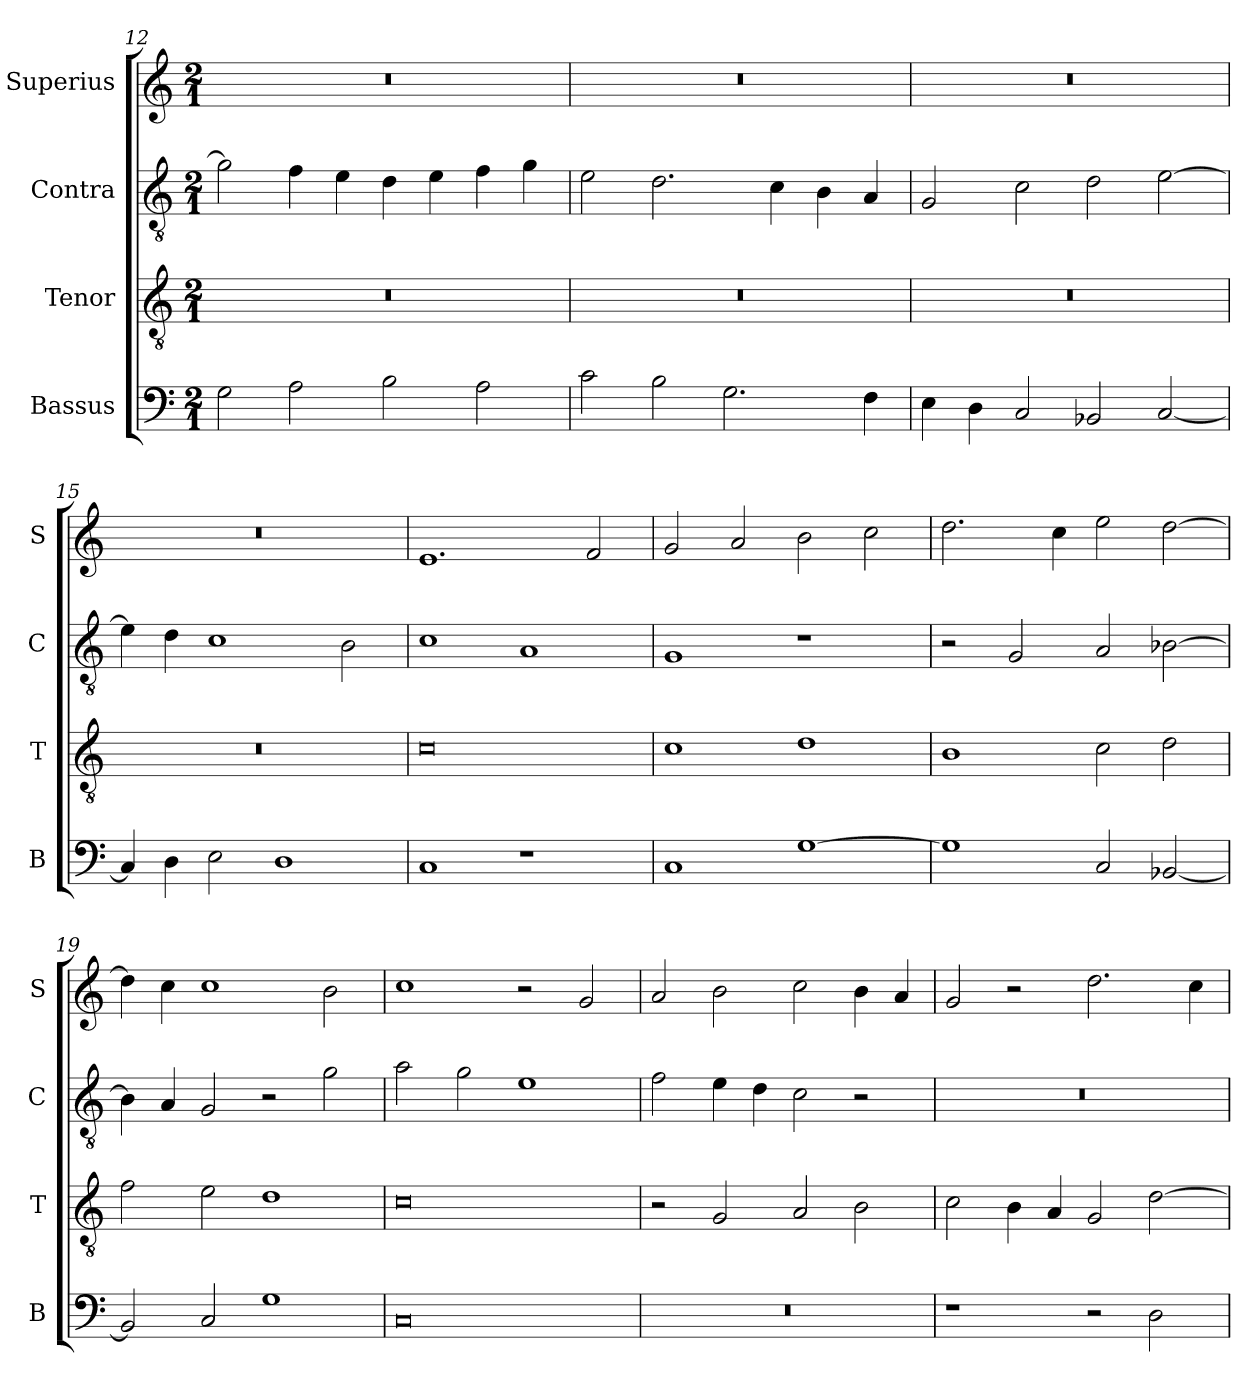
**kern	**kern	**kern	**kern
*part4	*part3	*part2	*part1
*staff4	*staff3	*staff2	*staff1
*I"Bassus	*I"Tenor	*I"Contra	*I"Superius
*I'B	*I'T	*I'C	*I'S
*clefF4	*clefGv2	*clefGv2	*clefG2
*k[]	*k[]	*k[]	*k[]
*M2/1	*M2/1	*M2/1	*M2/1
=12	=12	=12	=12
2G\	0r	2g\]	0r
2A\	.	4f\	.
.	.	4e\	.
2B\	.	4d\	.
.	.	4e\	.
2A\	.	4f\	.
.	.	4g\	.
=13	=13	=13	=13
2c\	0r	2e\	0r
2B\	.	2.d\	.
2.G\	.	.	.
.	.	4c\	.
.	.	4B\	.
4F\	.	4A/	.
=14	=14	=14	=14
4E\	0r	2G/	0r
4D\	.	.	.
2C/	.	2c\	.
2BB-X/	.	2d\	.
[2C/	.	[2e\	.
=15	=15	=15	=15
4C/]	0r	4e\]	0r
4D\	.	4d\	.
2E\	.	1c	.
1D	.	.	.
.	.	2B\	.
=16	=16	=16	=16
1C	0c	1c	1.e
1r	.	1A	.
.	.	.	2f/
=17	=17	=17	=17
1C	1c	1G	2g/
.	.	.	2a/
[1G	1d	1r	2b\
.	.	.	2cc\
=18	=18	=18	=18
1G]	1B	2r	2.dd\
.	.	2G/	.
.	.	.	4cc\
2C/	2c\	2A/	2ee\
[2BB-X/	2d\	[2B-X\	[2dd\
=19	=19	=19	=19
2BB-/]	2f\	4B-\]	4dd\]
.	.	4A/	4cc\
2C/	2e\	2G/	1cc
1G	1d	2r	.
.	.	2g\	2b\
=20	=20	=20	=20
0C	0c	2a\	1cc
.	.	2g\	.
.	.	1e	2r
.	.	.	2g/
=21	=21	=21	=21
0r	2r	2f\	2a/
.	2G/	4e\	2b\
.	.	4d\	.
.	2A/	2c\	2cc\
.	2B\	2r	4b\
.	.	.	4a/
=22	=22	=22	=22
1r	2c\	0r	2g/
.	4B\	.	2r
.	4A/	.	.
2r	2G/	.	2.dd\
2D\	[2d\	.	.
.	.	.	4cc\
=	=	=	=
*-	*-	*-	*-
